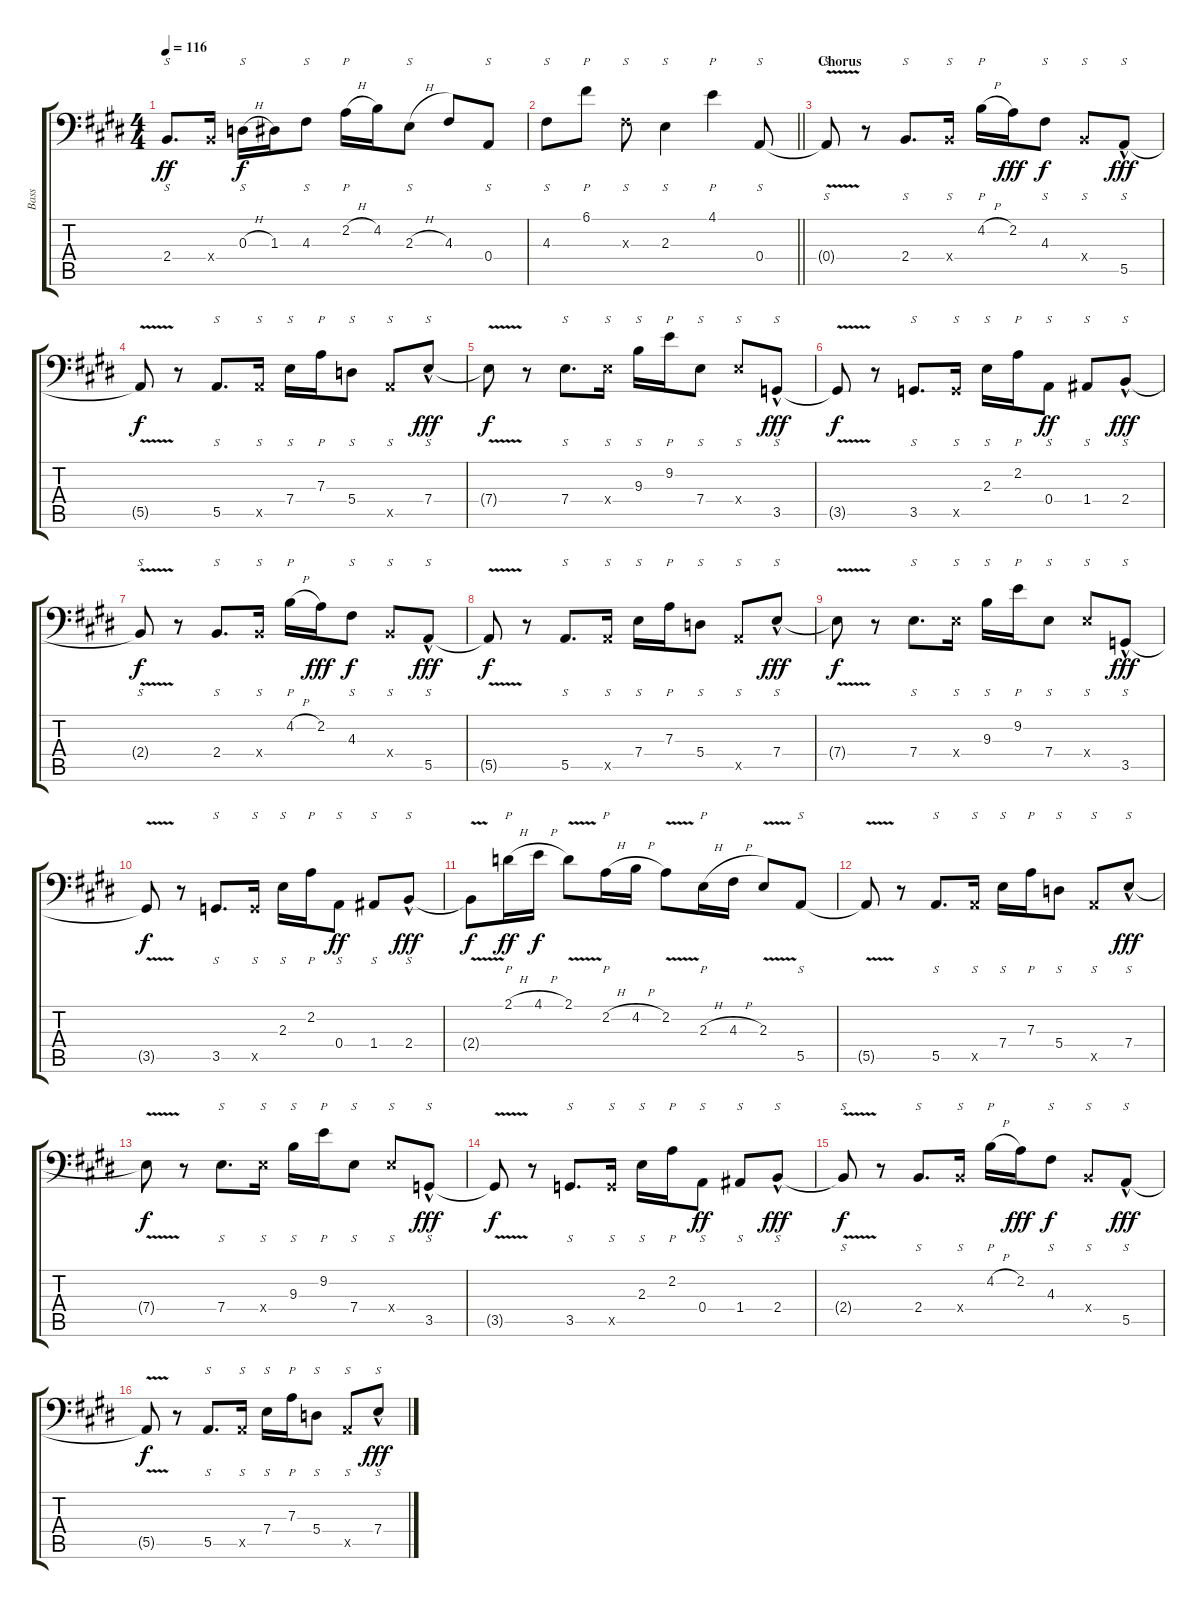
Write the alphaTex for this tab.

\track ("Bass" "Bass") {instrument slapbass2}
\staff {score tabs}
\tuning (C3 G2 D2 A1 E1 B0) {hide}
\ts (4 4)
\tempo 116
\clef f4
\ks e
2.4.8{s d dy ff} 2.4{x}.16 0.3{h}.16{s dy f} 1.3.16 4.3.8{s} 2.2{h}.16{p} 4.2.16 2.3{h}.8{s} 4.3.8 0.4.8{s} |
\barLineRight lightlight
4.3.8{s} 6.1.8{p} 4.3{x}.8{s} 2.3.4{s} 4.1.4{p} 0.4.8{s} |
\section ("" "Chorus")
0.4{v t}.8{s} r.8 2.4.8{s d} 2.4{x}.16{s} 4.2{h}.16{p} 2.2.16{dy fff} 4.3.8{s dy f} 2.4{x}.8{s} 5.5{hac}.8{s dy fff} |
5.5{v t}.8{dy f} r.8 5.5.8{s d} 5.5{x}.16{s} 7.4.16{s} 7.3.16{p} 5.4.8{s} 5.5{x}.8{s} 7.4{hac}.8{s dy fff} |
7.4{v t}.8{dy f} r.8 7.4.8{s d} 7.4{x}.16{s} 9.3.16{s} 9.2.16{p} 7.4.8{s} 7.4{x}.8{s} 3.5{hac}.8{s dy fff} |
3.5{v t}.8{dy f} r.8 3.5.8{s d} 3.5{x}.16{s} 2.3.16{s} 2.2.16{p} 0.4.8{s dy ff} 1.4.8{s} 2.4{hac}.8{s dy fff} |
2.4{v t}.8{s dy f} r.8 2.4.8{s d} 2.4{x}.16{s} 4.2{h}.16{p} 2.2.16{dy fff} 4.3.8{s dy f} 2.4{x}.8{s} 5.5{hac}.8{s dy fff} |
5.5{v t}.8{dy f} r.8 5.5.8{s d} 5.5{x}.16{s} 7.4.16{s} 7.3.16{p} 5.4.8{s} 5.5{x}.8{s} 7.4{hac}.8{s dy fff} |
7.4{v t}.8{dy f} r.8 7.4.8{s d} 7.4{x}.16{s} 9.3.16{s} 9.2.16{p} 7.4.8{s} 7.4{x}.8{s} 3.5{hac}.8{s dy fff} |
3.5{v t}.8{dy f} r.8 3.5.8{s d} 3.5{x}.16{s} 2.3.16{s} 2.2.16{p} 0.4.8{s dy ff} 1.4.8{s} 2.4{hac}.8{s dy fff} |
2.4{v t}.8{dy f} 2.1{h}.16{p dy ff} 4.1{h}.16{dy f} 2.1{v}.8 2.2{h}.16{p} 4.2{h}.16 2.2{v}.8 2.3{h}.16{p} 4.3{h}.16 2.3{v}.8 5.5.8{s} |
5.5{v t}.8 r.8 5.5.8{s d} 5.5{x}.16{s} 7.4.16{s} 7.3.16{p} 5.4.8{s} 5.5{x}.8{s} 7.4{hac}.8{s dy fff} |
7.4{v t}.8{dy f} r.8 7.4.8{s d} 7.4{x}.16{s} 9.3.16{s} 9.2.16{p} 7.4.8{s} 7.4{x}.8{s} 3.5{hac}.8{s dy fff} |
3.5{v t}.8{dy f} r.8 3.5.8{s d} 3.5{x}.16{s} 2.3.16{s} 2.2.16{p} 0.4.8{s dy ff} 1.4.8{s} 2.4{hac}.8{s dy fff} |
2.4{v t}.8{s dy f} r.8 2.4.8{s d} 2.4{x}.16{s} 4.2{h}.16{p} 2.2.16{dy fff} 4.3.8{s dy f} 2.4{x}.8{s} 5.5{hac}.8{s dy fff} |
5.5{v t}.8{dy f} r.8 5.5.8{s d} 5.5{x}.16{s} 7.4.16{s} 7.3.16{p} 5.4.8{s} 5.5{x}.8{s} 7.4{hac}.8{s dy fff}
